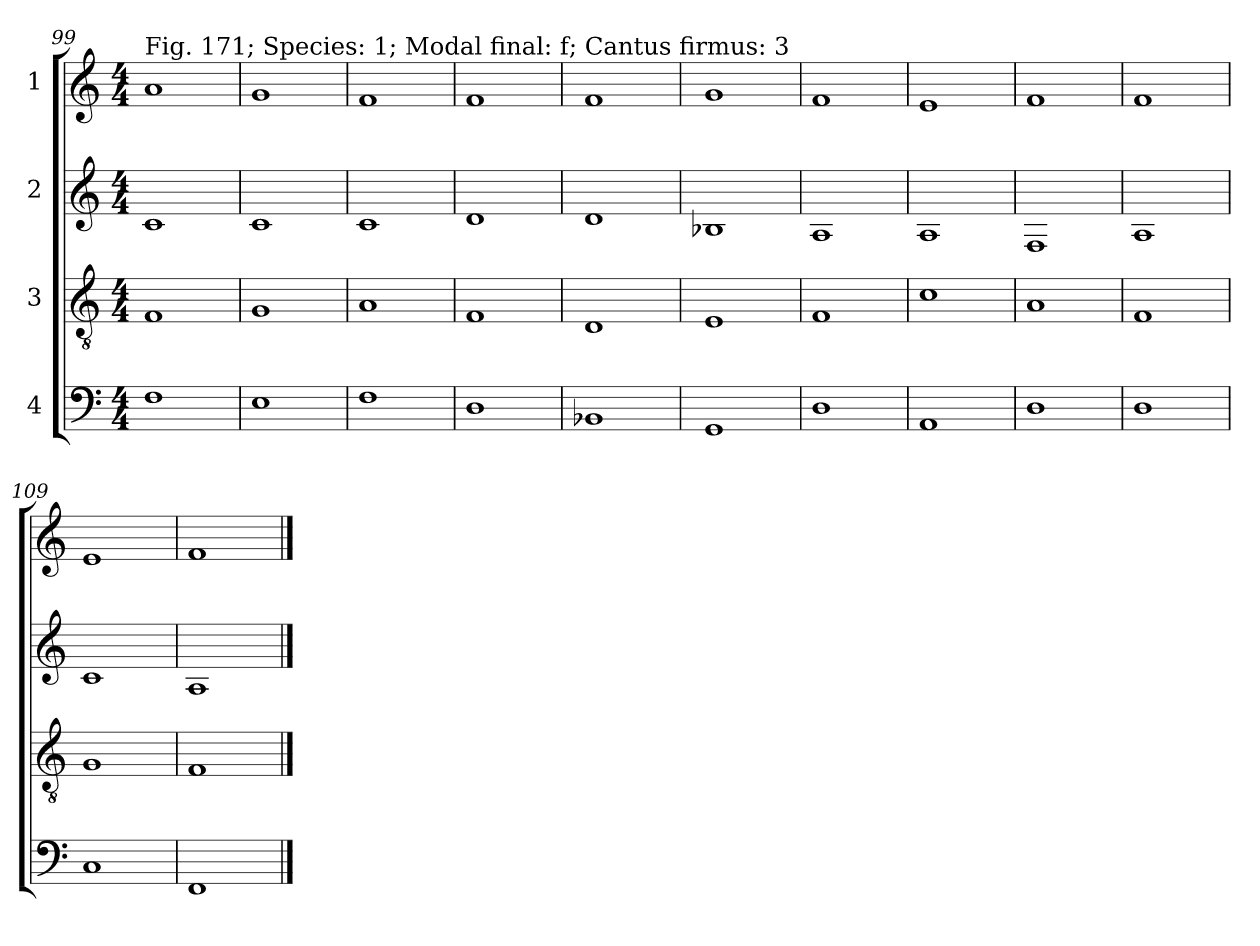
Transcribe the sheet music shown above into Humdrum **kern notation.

**kern	**kern	**kern	**kern
*part4	*part3	*part2	*part1
*staff4	*staff3	*staff2	*staff1
*I"4	*I"3	*I"2	*I"1
!!LO:PB:g=z
*clefF4	*clefGv2	*clefG2	*clefG2
*k[]	*k[]	*k[]	*k[]
*M4/4	*M4/4	*M4/4	*M4/4
=99	=99	=99	=99
!	!	!	!LO:TX:a:t=Fig. 171; Species&colon; 1; Modal final&colon; f; Cantus firmus&colon; 3
1F	1F	1c	1a
=100	=100	=100	=100
1E	1G	1c	1g
=101	=101	=101	=101
1F	1A	1c	1f
=102	=102	=102	=102
1D	1F	1d	1f
=103	=103	=103	=103
1BB-X	1D	1d	1f
=104	=104	=104	=104
1GG	1E	1B-X	1g
=105	=105	=105	=105
1D	1F	1A	1f
=106	=106	=106	=106
1AA	1c	1A	1e
=107	=107	=107	=107
1D	1A	1F	1f
=108	=108	=108	=108
1D	1F	1A	1f
=109	=109	=109	=109
1C	1G	1c	1e
=110	=110	=110	=110
1FF	1F	1A	1f
==	==	==	==
*-	*-	*-	*-
